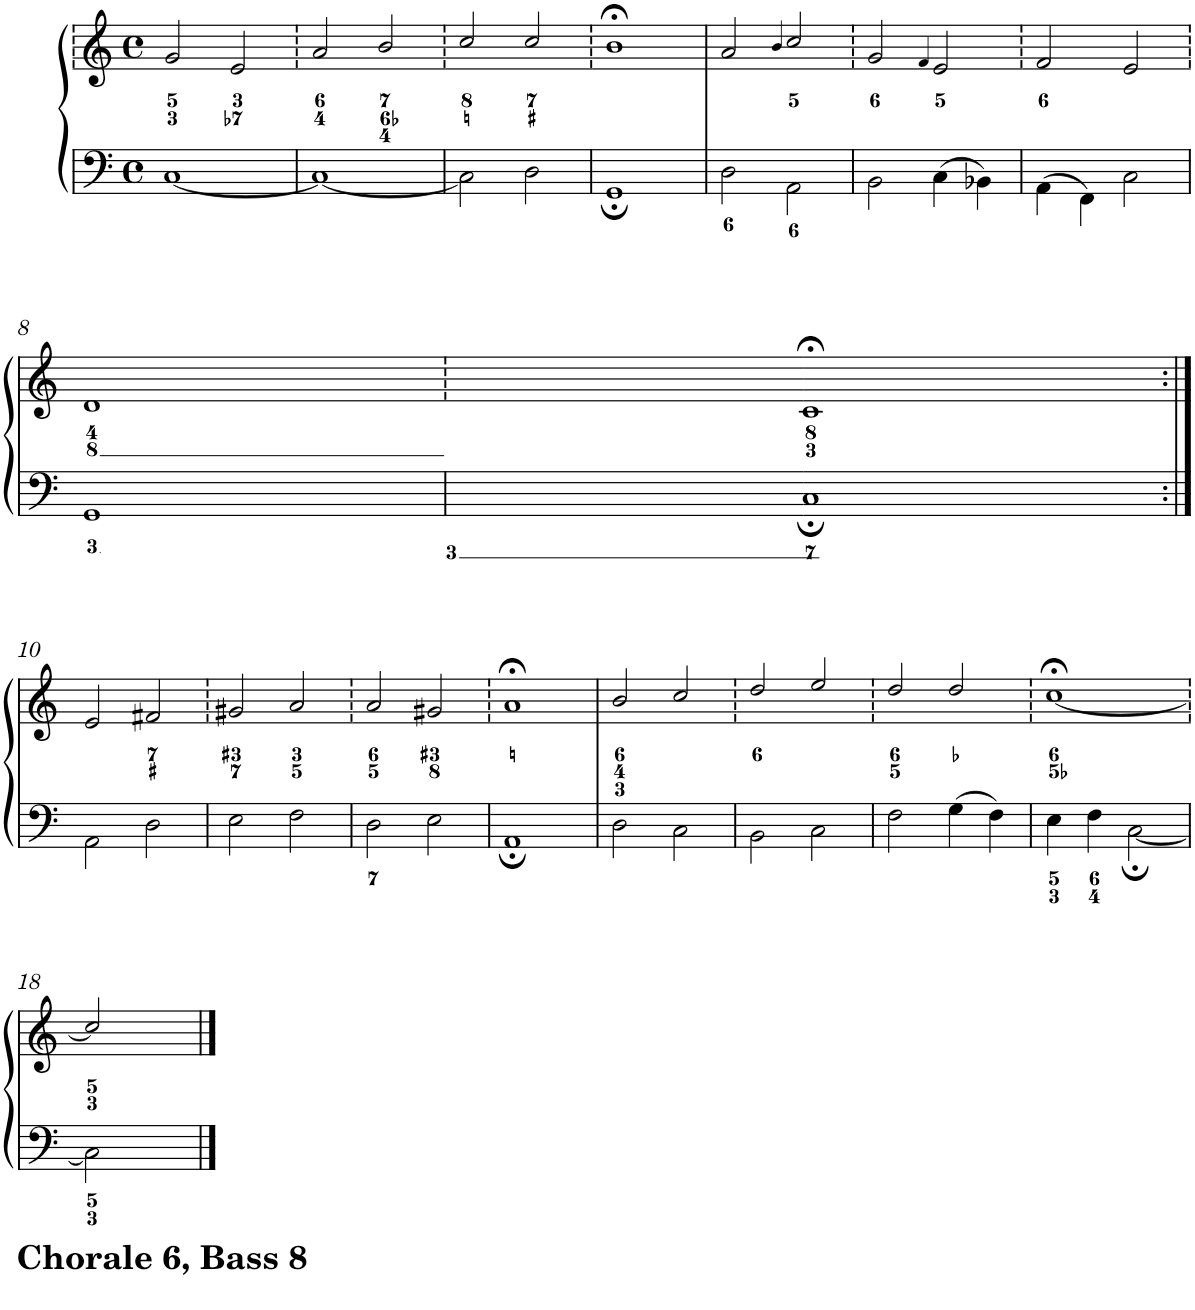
**kern	**kern
*part1	*part1
*staff2	*staff1
*I"Piano	*
*I'Pno.	*
*clefF4	*clefG2
*k[]	*k[]
*M4/4	*M4/4
*met(c)	*met(c)
=1	=1
[<1C	2g/
.	2e/
=2	=2
1C_	2a/
.	2b/
=3	=3
2C\]	2cc/
2D\	2cc/
=4	=4
1GG;	1b;<
=5	=5
2D\	2a/
.	4qb/
2AA\	2cc/
=6	=6
2BB\	2g/
.	4qf/
4C\	2e/
4BB-X\	.
=7	=7
4AA\	2f/
4FF\	.
2C\	2e/
!!LO:LB:g=z
=8	=8
1GG	1d
=9	=9
1C;	1c;<
!!LO:LB:g=z
=10:|!	=10:|!
2AA\	2e/
2D\	2f#X/
=11	=11
2E\	2g#X/
2F\	2a/
=12	=12
2D\	2a/
2E\	2g#X/
=13	=13
1AA;	1a;<
=14	=14
2D\	2b/
2C\	2cc/
=15	=15
2BB\	2dd/
2C\	2ee/
=16	=16
2F\	2dd/
4G\	2dd/
4F\	.
=17	=17
4E\	[<1cc;<
4F\	.
[<2C;\	.
!!LO:LB:g=z
=18	=18
2C\]	2cc/]
2ryy	2ryy
==	==
*-	*-
